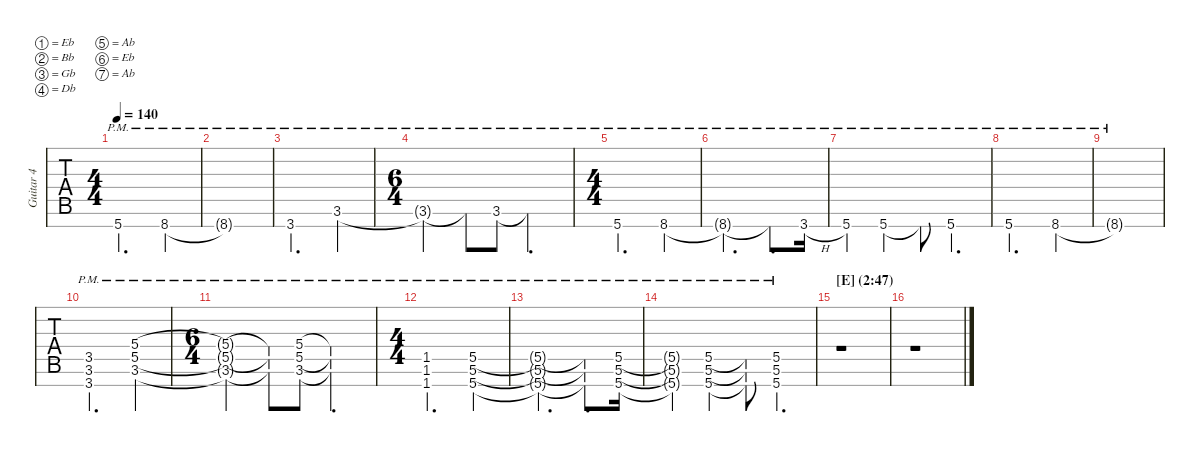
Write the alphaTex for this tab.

\defaultSystemsLayout 4
\hideDynamics
\bracketExtendMode nobrackets
\multiTrackTrackNamePolicy allsystems
\firstSystemTrackNameMode fullname
\otherSystemsTrackNameMode fullname
\otherSystemsTrackNameOrientation horizontal
\track ("Guitar 4" "Guitar 4") {instrument overdrivenguitar}
\staff {tabs}
\tuning (Eb4 Bb3 Gb3 Db3 Ab2 Eb2 Ab1)
\ts (4 4)
\tempo 140
\clef g2
\ks aminor
5.7{pm acc #}.2{d dy mf} 8.7{pm}.4 |
8.7{pm t}.1 |
\scale
1.0202 3.7{pm}.2{d} 3.6{pm acc #}.4 |
\ts (6 4)
\scale
0.979798 3.6{pm t acc #}.2 3.6{pm t acc #}.8 3.6{pm acc #}.8 3.6{pm t acc #}.2{d} |
\ts (4 4)
\scale
1.0204 5.7{pm acc #}.2{d} 8.7{pm}.4 |
\scale
0.979599 8.7{pm t}.2{d} 8.7{pm t}.8{d} 3.7{h pm}.16 |
\scale
1.02398 5.7{pm acc #}.4 5.7{pm acc #}.4 5.7{pm t acc #}.8 5.7{pm acc #}.4{d} |
\scale
0.976021 5.7{pm acc #}.2{d} 8.7{pm}.4 |
8.7{pm t}.1 |
(3.7{pm} 3.6{pm acc #} 3.5{pm}).2{d} (3.6{pm acc #} 5.5{pm acc #} 5.4{pm acc #}).4 |
\ts (6 4)
\scale
1.02064 (3.6{pm t acc #} 5.5{pm t acc #} 5.4{pm t acc #}).2 (3.6{pm t acc #} 5.5{pm t acc #} 5.4{pm t acc #}).8 (3.6{pm acc #} 5.5{pm acc #} 5.4{pm acc #}).8 (3.6{pm t acc #} 5.4{pm t acc #} 5.5{pm t acc #}).2{d} |
\ts (4 4)
\scale
0.979365 (1.7{pm} 1.6{pm} 1.5{pm}).2{d} (5.7{pm acc #} 5.6{pm acc #} 5.5{pm acc #}).4 |
(5.5{pm t acc #} 5.6{pm t acc #} 5.7{pm t acc #}).2{d} (5.5{pm t acc #} 5.6{pm t acc #} 5.7{pm t acc #}).8{d} (5.7{pm acc #} 5.6{pm acc #} 5.5{pm acc #}).16 |
(5.7{pm t acc #} 5.6{pm t acc #} 5.5{pm t acc #}).4 (5.7{pm acc #} 5.5{pm acc #} 5.6{pm acc #}).4 (5.7{pm t acc #} 5.5{pm t acc #} 5.6{pm t acc #}).8 (5.7{pm acc #} 5.6{pm acc #} 5.5{pm acc #}).4{d} |
\section ("E" "(2:47)")
\scale
1.05895 r.1 |
\scale
0.988609 r.1
